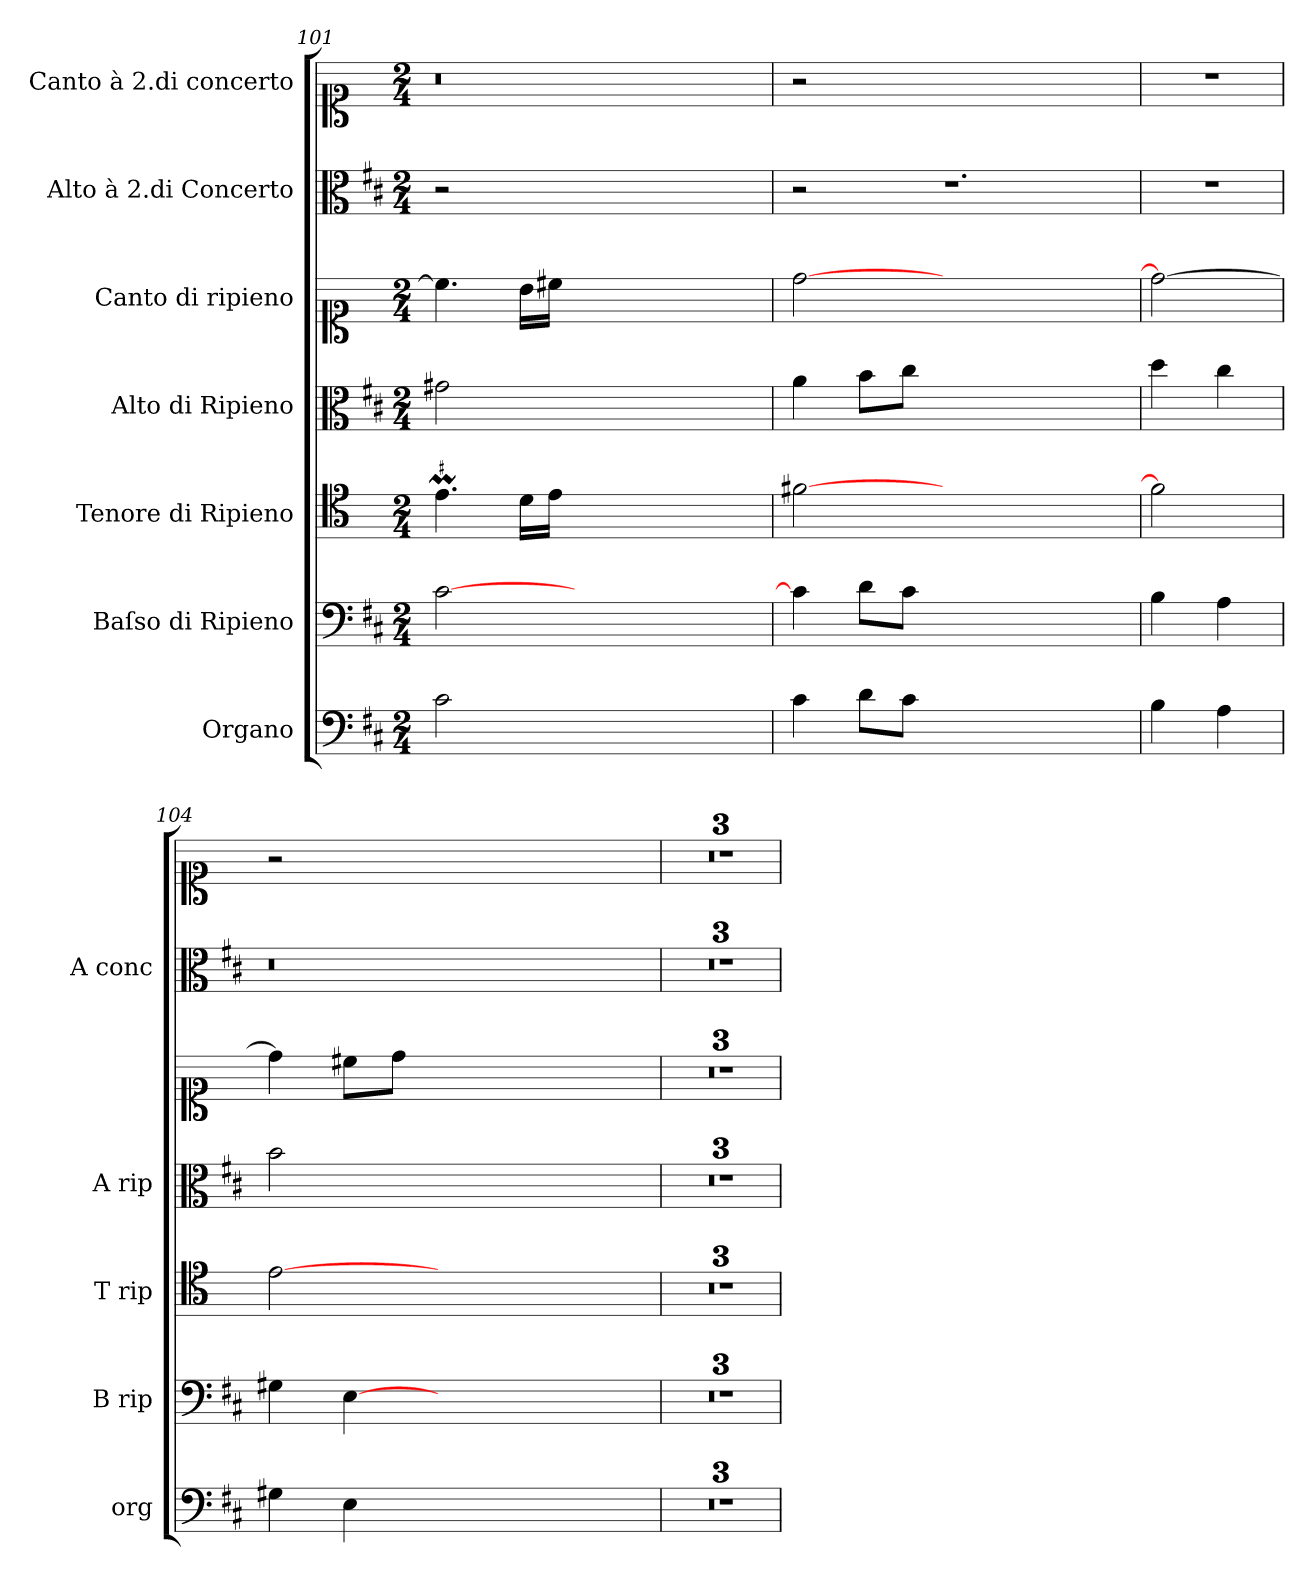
**kern	**kern	**kern	**kern	**kern	**kern	**kern
*part7	*part6	*part5	*part4	*part3	*part2	*part1
*staff7	*staff6	*staff5	*staff4	*staff3	*staff2	*staff1
*I"Organo	*I"Baſso di Ripieno	*I"Tenore di Ripieno	*I"Alto di Ripieno	*I"Canto di ripieno	*I"Alto à 2.di Concerto	*I"Canto à 2.di concerto
*I'org	*I'B rip	*I'T rip	*I'A rip	*	*I'A conc	*
*clefF4	*clefF4	*clefC4	*clefC3	*clefC1	*clefC3	*clefC1
*k[f#c#]	*k[f#c#]	*k[]	*k[f#c#]	*k[]	*k[f#c#]	*k[]
*M2/4	*M2/4	*M2/4	*M2/4	*M2/4	*M2/4	*M2/4
=101	=101	=101	=101	=101	=101	=101
2c#\	[2c#\	4.eM\	2g#X\	4.cc#\]	2r	0r
.	.	16d\LL	.	16b\LL	.	.
.	.	16e\JJ	.	16cc#\JJ	.	.
1.ryy	1.ryy	1.ryy	1.ryy	1.ryy	1.ryy	.
=102	=102	=102	=102	=102	=102	=102
4c#\	4c#\]	[2f#\	4a\	[2dd\	2r	2r
8d\L	8d\L	.	8b\L	.	.	.
8c#\J	8c#\J	.	8cc#\J	.	.	.
1.ryy	1.ryy	1.ryy	1.ryy	1.ryy	1.r	1.ryy
=103	=103	=103	=103	=103	=103	=103
4B\	4B\	2f#\]	4dd\	2dd\_	2r	2r
4A\	4A\	.	4cc#\	.	.	.
=104	=104	=104	=104	=104	=104	=104
4G#X\	4G#X\	[2e\	2b\	4dd\]	0r	2r
4E\	[4E\	.	.	8cc#\L	.	.
.	.	.	.	8dd\J	.	.
1.ryy	1.ryy	1.ryy	1.ryy	1.ryy	.	1.ryy
=105	=105	=105	=105	=105	=105	=105
2ryy	2ryy	2ryy	2ryy	2ryy	2ryy	2r
=106	=106	=106	=106	=106	=106	=106
2ryy	2ryy	2ryy	2ryy	2ryy	2ryy	2r
=107	=107	=107	=107	=107	=107	=107
2ryy	2ryy	2ryy	2ryy	2ryy	2ryy	2r
=	=	=	=	=	=	=
*-	*-	*-	*-	*-	*-	*-
